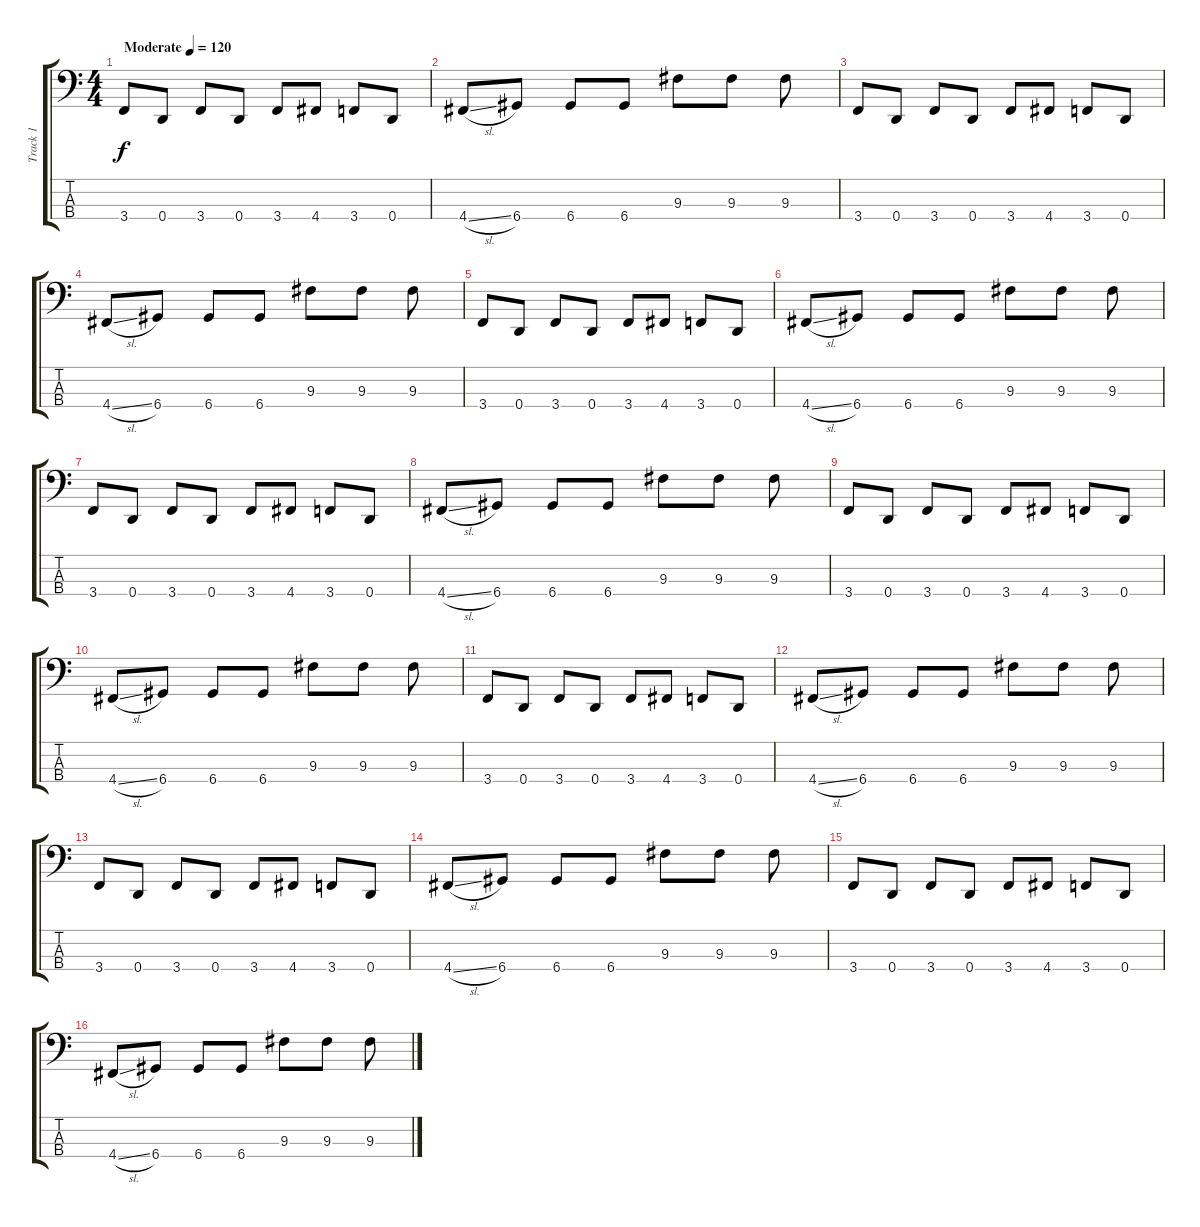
\track ("Track 1" "Track 1") {instrument distortionguitar}
\staff {score tabs}
\tuning (G2 D2 A1 D1) {hide}
\ts (4 4)
\tempo (120 "Moderate")
\clef f4
\ks c
3.4.8{dy f instrument distortionguitar} 0.4.8 3.4.8 0.4.8 3.4.8 4.4.8 3.4.8 0.4.8 |
4.4{sl}.8 6.4.8 6.4.8 6.4.8 9.3.8 9.3.8 9.3.8 |
3.4.8 0.4.8 3.4.8 0.4.8 3.4.8 4.4.8 3.4.8 0.4.8 |
4.4{sl}.8 6.4.8 6.4.8 6.4.8 9.3.8 9.3.8 9.3.8 |
3.4.8 0.4.8 3.4.8 0.4.8 3.4.8 4.4.8 3.4.8 0.4.8 |
4.4{sl}.8 6.4.8 6.4.8 6.4.8 9.3.8 9.3.8 9.3.8 |
3.4.8 0.4.8 3.4.8 0.4.8 3.4.8 4.4.8 3.4.8 0.4.8 |
4.4{sl}.8 6.4.8 6.4.8 6.4.8 9.3.8 9.3.8 9.3.8 |
3.4.8 0.4.8 3.4.8 0.4.8 3.4.8 4.4.8 3.4.8 0.4.8 |
4.4{sl}.8 6.4.8 6.4.8 6.4.8 9.3.8 9.3.8 9.3.8 |
3.4.8 0.4.8 3.4.8 0.4.8 3.4.8 4.4.8 3.4.8 0.4.8 |
4.4{sl}.8 6.4.8 6.4.8 6.4.8 9.3.8 9.3.8 9.3.8 |
3.4.8 0.4.8 3.4.8 0.4.8 3.4.8 4.4.8 3.4.8 0.4.8 |
4.4{sl}.8 6.4.8 6.4.8 6.4.8 9.3.8 9.3.8 9.3.8 |
3.4.8 0.4.8 3.4.8 0.4.8 3.4.8 4.4.8 3.4.8 0.4.8 |
4.4{sl}.8 6.4.8 6.4.8 6.4.8 9.3.8 9.3.8 9.3.8
